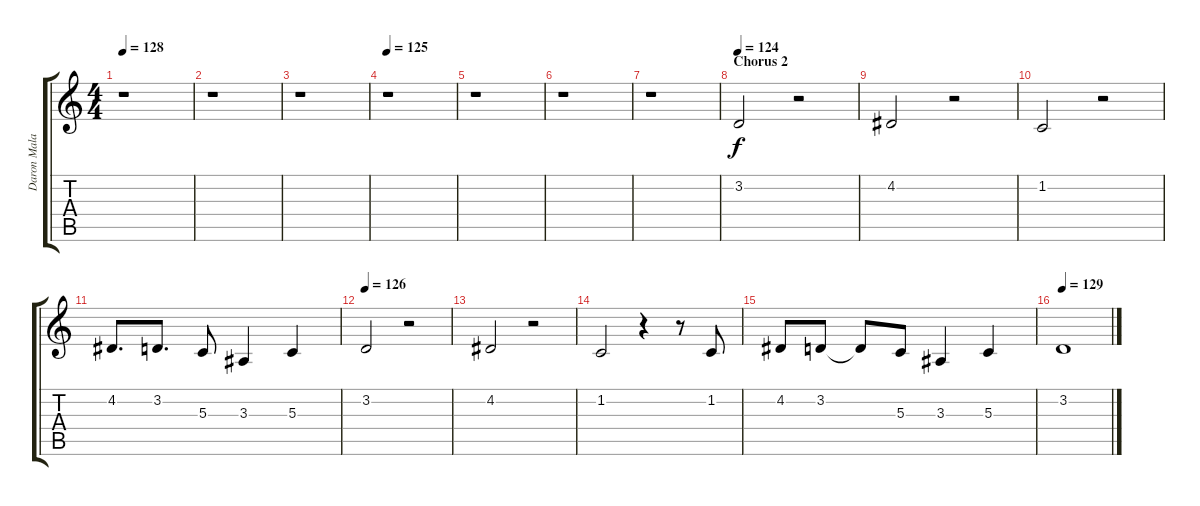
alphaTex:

\track ("Daron Malakian - Backing Vocals" "Daron Mala") {instrument oboe}
\staff {score tabs}
\tuning (E4 B3 G3 D3 A2 E2) {hide}
\ts (4 4)
\tempo 128
\clef g2
\ks c
r.1{dy f} |
r.1 |
r.1 |
\tempo 125
r.1 |
r.1 |
r.1 |
r.1 |
\section ("" "Chorus 2")
\tempo 124
3.2.2 r.2 |
4.2.2 r.2 |
1.2.2 r.2 |
4.2.8{d} 3.2.8{d} 5.3.8 3.3.4 5.3.4 |
\tempo 126
3.2.2 r.2 |
4.2.2 r.2 |
1.2.2 r.4 r.8 1.2.8 |
4.2.8 3.2.8 3.2{t}.8 5.3.8 3.3.4 5.3.4 |
\tempo 129
3.2.1
